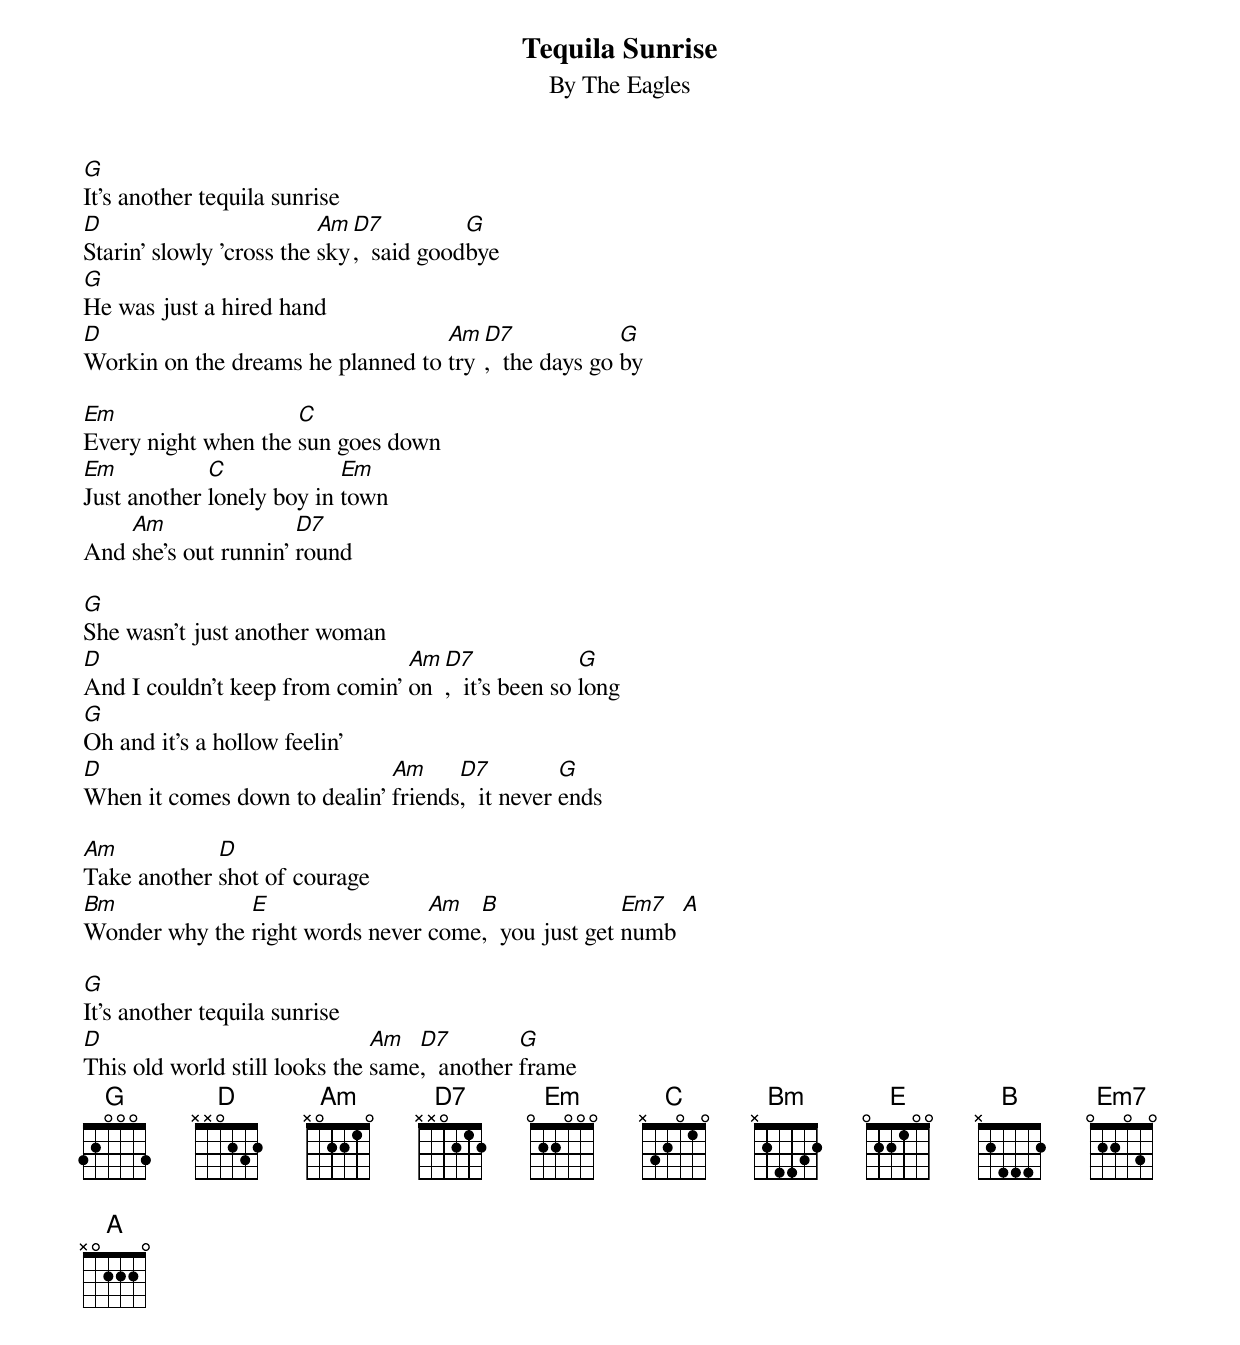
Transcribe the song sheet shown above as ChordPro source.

{title:Tequila Sunrise}
{subtitle:By The Eagles}
[G]It's another tequila sunrise
[D]Starin' slowly 'cross the [Am]sky[D7],  said good[G]bye
[G]He was just a hired hand
[D]Workin on the dreams he planned to [Am]try[D7],  the days go [G]by

[Em]Every night when the [C]sun goes down
[Em]Just another [C]lonely boy in [Em]town
And [Am]she's out runnin' [D7]round

[G]She wasn't just another woman
[D]And I couldn't keep from comin' [Am]on[D7],  it's been so [G]long
[G]Oh and it's a hollow feelin'
[D]When it comes down to dealin' [Am]friends[D7],  it never [G]ends

[Am]Take another [D]shot of courage
[Bm]Wonder why the [E]right words never [Am]come[B],  you just get [Em7]numb [A]

[G]It's another tequila sunrise
[D]This old world still looks the [Am]same[D7],  another [G]frame
